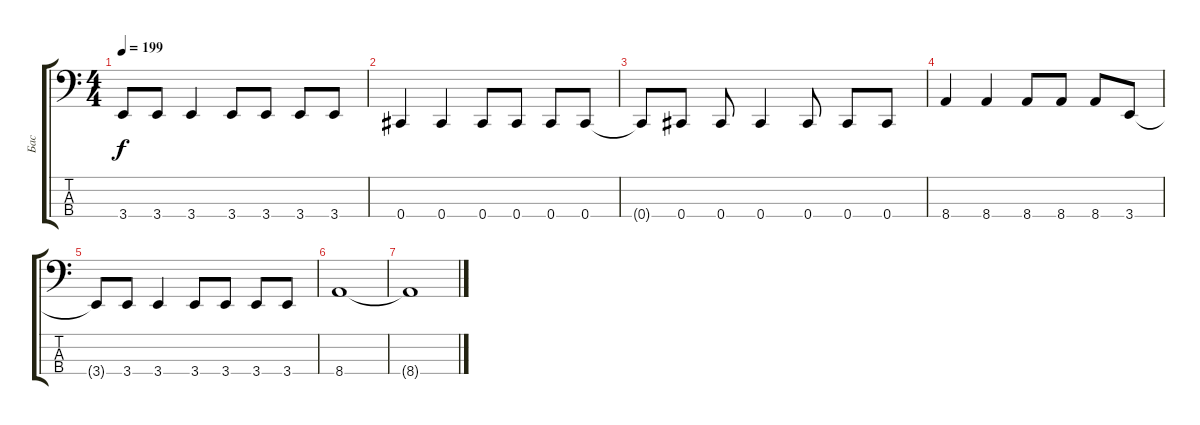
\track ("Бас" "Бас") {instrument electricbassfinger}
\staff {score tabs}
\tuning (Gb2 Db2 Ab1 Db1) {hide}
\ts (4 4)
\tempo 199
\clef f4
\ks c
3.4{t}.8{dy f} 3.4.8 3.4.4 3.4.8 3.4.8 3.4.8 3.4.8 |
0.4.4 0.4.4 0.4.8 0.4.8 0.4.8 0.4.8 |
0.4{t}.8 0.4.8 0.4.8 0.4.4 0.4.8 0.4.8 0.4.8 |
8.4.4 8.4.4 8.4.8 8.4.8 8.4.8 3.4.8 |
3.4{t}.8 3.4.8 3.4.4 3.4.8 3.4.8 3.4.8 3.4.8 |
8.4.1 |
8.4{t}.1
